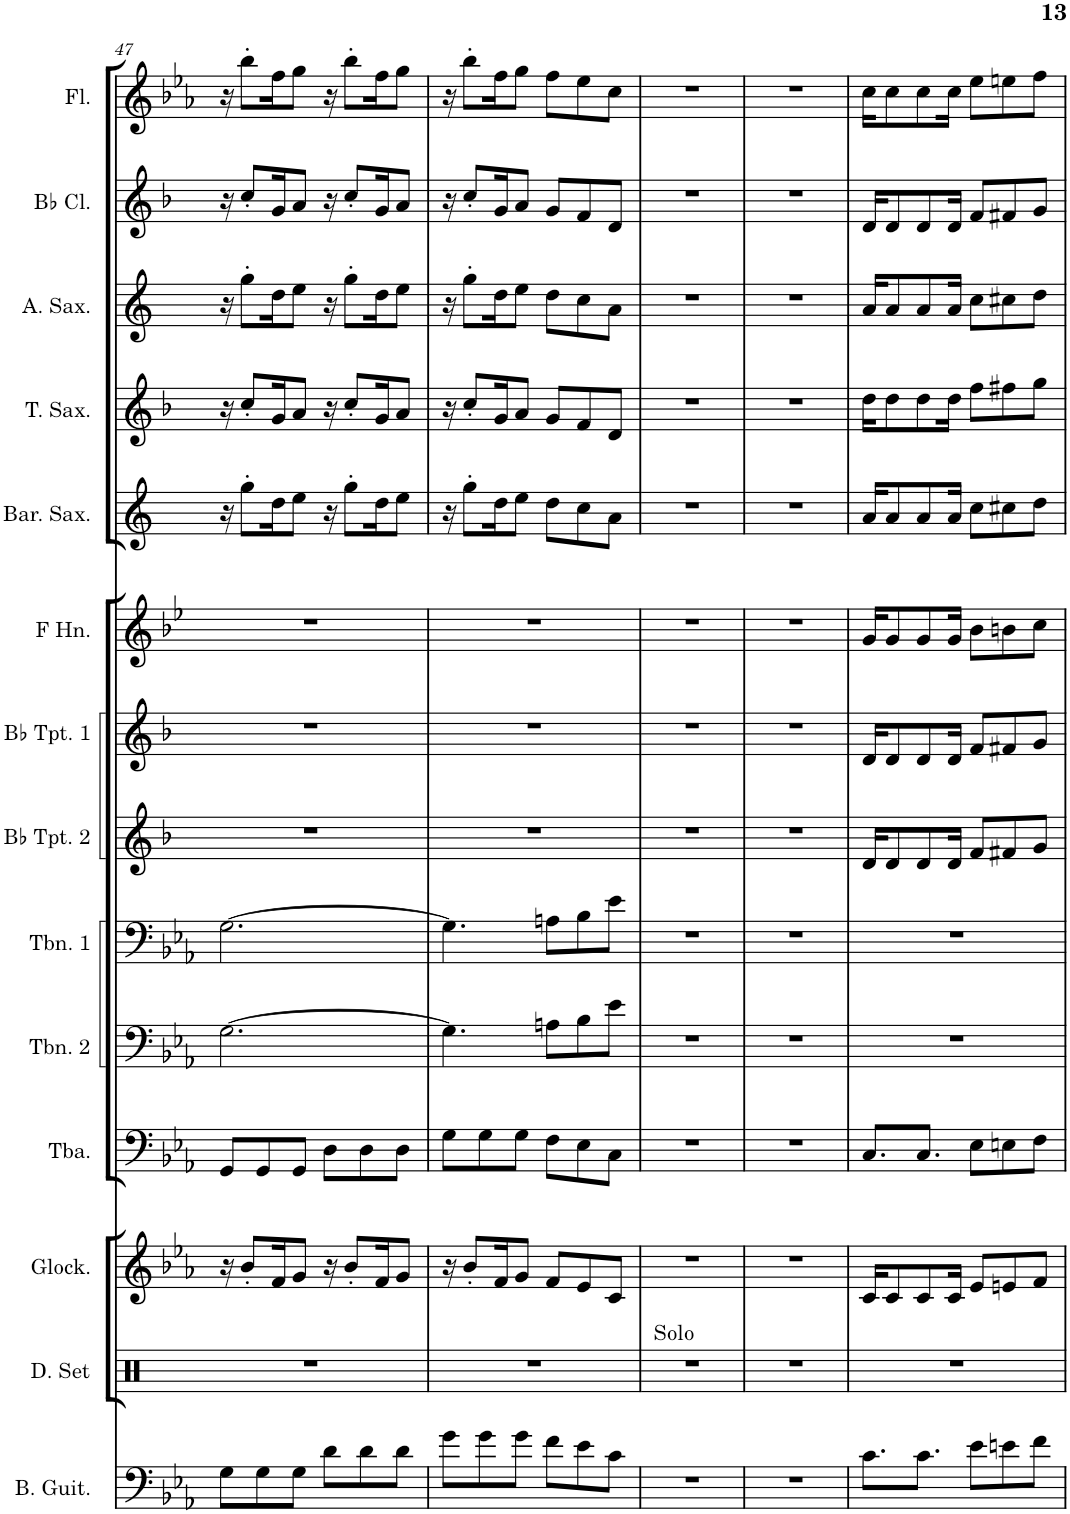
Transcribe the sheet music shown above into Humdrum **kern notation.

**kern	**kern	**kern	**kern	**kern	**kern	**kern	**kern	**kern	**kern	**kern	**kern	**kern	**kern
*part14	*part13	*part12	*part11	*part10	*part9	*part8	*part7	*part6	*part5	*part4	*part3	*part2	*part1
*staff14	*staff13	*staff12	*staff11	*staff10	*staff9	*staff8	*staff7	*staff6	*staff5	*staff4	*staff3	*staff2	*staff1
*I"Bass Guitar	*I"Drumset	*I"Glockenspiel	*I"Tuba	*I"Trombone 2	*I"Trombone 1	*I"Bb Trumpet 2	*I"Bb Trumpet 1	*I"Horn in F	*I"Baritone Saxophone	*I"Tenor Saxophone	*I"Alto Saxophone	*I"Bb Clarinet	*I"Flute
*I'B. Guit.	*I'D. Set	*I'Glock.	*I'Tba.	*I'Tbn. 2	*I'Tbn. 1	*I'Bb Tpt. 2	*I'Bb Tpt. 1	*	*I'Bar. Sax.	*I'T. Sax.	*I'A. Sax.	*I'Bb Cl.	*I'Fl.
!!LO:PB:g=z
*clefF4	*clefX	*clefG2	*clefF4	*clefF4	*clefF4	*clefG2	*clefG2	*clefG2	*clefG2	*clefG2	*clefG2	*clefG2	*clefG2
*Trd7c12	*	*Trd-14c-24	*	*	*	*Trd1c2	*Trd1c2	*Trd4c7	*Trd12c21	*Trd8c14	*Trd5c9	*Trd1c2	*
*k[b-e-a-]	*k[]	*k[b-e-a-]	*k[b-e-a-]	*k[b-e-a-]	*k[b-e-a-]	*k[b-]	*k[b-]	*k[b-e-]	*k[]	*k[b-]	*k[]	*k[b-]	*k[b-e-a-]
*M6/8	*M6/8	*M6/8	*M6/8	*M6/8	*M6/8	*M6/8	*M6/8	*M6/8	*M6/8	*M6/8	*M6/8	*M6/8	*M6/8
=47	=47	=47	=47	=47	=47	=47	=47	=47	=47	=47	=47	=47	=47
8G\L	2.r	16r	8GG/L	[2.G\	[2.G\	2.r	2.r	2.r	16r	16r	16r	16r	16r
.	.	8b-'/L	.	.	.	.	.	.	8gg'\L	8cc'/L	8gg'\L	8cc'/L	8bb-'\L
8G\	.	.	8GG/	.	.	.	.	.	.	.	.	.	.
.	.	16f/K	.	.	.	.	.	.	16dd\K	16g/K	16dd\K	16g/K	16ff\K
8G\J	.	8g/J	8GG/J	.	.	.	.	.	8ee\J	8a/J	8ee\J	8a/J	8gg\J
8d\L	.	16r	8D\L	.	.	.	.	.	16r	16r	16r	16r	16r
.	.	8b-'/L	.	.	.	.	.	.	8gg'\L	8cc'/L	8gg'\L	8cc'/L	8bb-'\L
8d\	.	.	8D\	.	.	.	.	.	.	.	.	.	.
.	.	16f/K	.	.	.	.	.	.	16dd\K	16g/K	16dd\K	16g/K	16ff\K
8d\J	.	8g/J	8D\J	.	.	.	.	.	8ee\J	8a/J	8ee\J	8a/J	8gg\J
=48	=48	=48	=48	=48	=48	=48	=48	=48	=48	=48	=48	=48	=48
8g\L	2.r	16r	8G\L	4.G\]	4.G\]	2.r	2.r	2.r	16r	16r	16r	16r	16r
.	.	8b-'/L	.	.	.	.	.	.	8gg'\L	8cc'/L	8gg'\L	8cc'/L	8bb-'\L
8g\	.	.	8G\	.	.	.	.	.	.	.	.	.	.
.	.	16f/K	.	.	.	.	.	.	16dd\K	16g/K	16dd\K	16g/K	16ff\K
8g\J	.	8g/J	8G\J	.	.	.	.	.	8ee\J	8a/J	8ee\J	8a/J	8gg\J
8f\L	.	8f/L	8F\L	8An\L	8An\L	.	.	.	8dd\L	8g/L	8dd\L	8g/L	8ff\L
8e-\	.	8e-/	8E-\	8B-\	8B-\	.	.	.	8cc\	8f/	8cc\	8f/	8ee-\
8c\J	.	8c/J	8C\J	8e-\J	8e-\J	.	.	.	8a\J	8d/J	8a\J	8d/J	8cc\J
=49	=49	=49	=49	=49	=49	=49	=49	=49	=49	=49	=49	=49	=49
!	!LO:TX:a:t=Solo	!	!	!	!	!	!	!	!	!	!	!	!
2.r	2.r	2.r	2.r	2.r	2.r	2.r	2.r	2.r	2.r	2.r	2.r	2.r	2.r
=50	=50	=50	=50	=50	=50	=50	=50	=50	=50	=50	=50	=50	=50
2.r	2.r	2.r	2.r	2.r	2.r	2.r	2.r	2.r	2.r	2.r	2.r	2.r	2.r
=51	=51	=51	=51	=51	=51	=51	=51	=51	=51	=51	=51	=51	=51
8.c\L	2.r	16c/KL	8.C/L	2.r	2.r	16d/KL	16d/KL	16g/KL	16a/KL	16dd\KL	16a/KL	16d/KL	16cc\KL
.	.	8c/	.	.	.	8d/	8d/	8g/	8a/	8dd\	8a/	8d/	8cc\
8.c\J	.	8c/	8.C/J	.	.	8d/	8d/	8g/	8a/	8dd\	8a/	8d/	8cc\
.	.	16c/Jk	.	.	.	16d/Jk	16d/Jk	16g/Jk	16a/Jk	16dd\Jk	16a/Jk	16d/Jk	16cc\Jk
8e-\L	.	8e-/L	8E-\L	.	.	8f/L	8f/L	8b-\L	8cc\L	8ff\L	8cc\L	8f/L	8ee-\L
8en\	.	8en/	8En\	.	.	8f#X/	8f#X/	8bn\	8cc#X\	8ff#X\	8cc#X\	8f#X/	8een\
8f\J	.	8f/J	8F\J	.	.	8g/J	8g/J	8cc\J	8dd\J	8gg\J	8dd\J	8g/J	8ff\J
=	=	=	=	=	=	=	=	=	=	=	=	=	=
*-	*-	*-	*-	*-	*-	*-	*-	*-	*-	*-	*-	*-	*-
